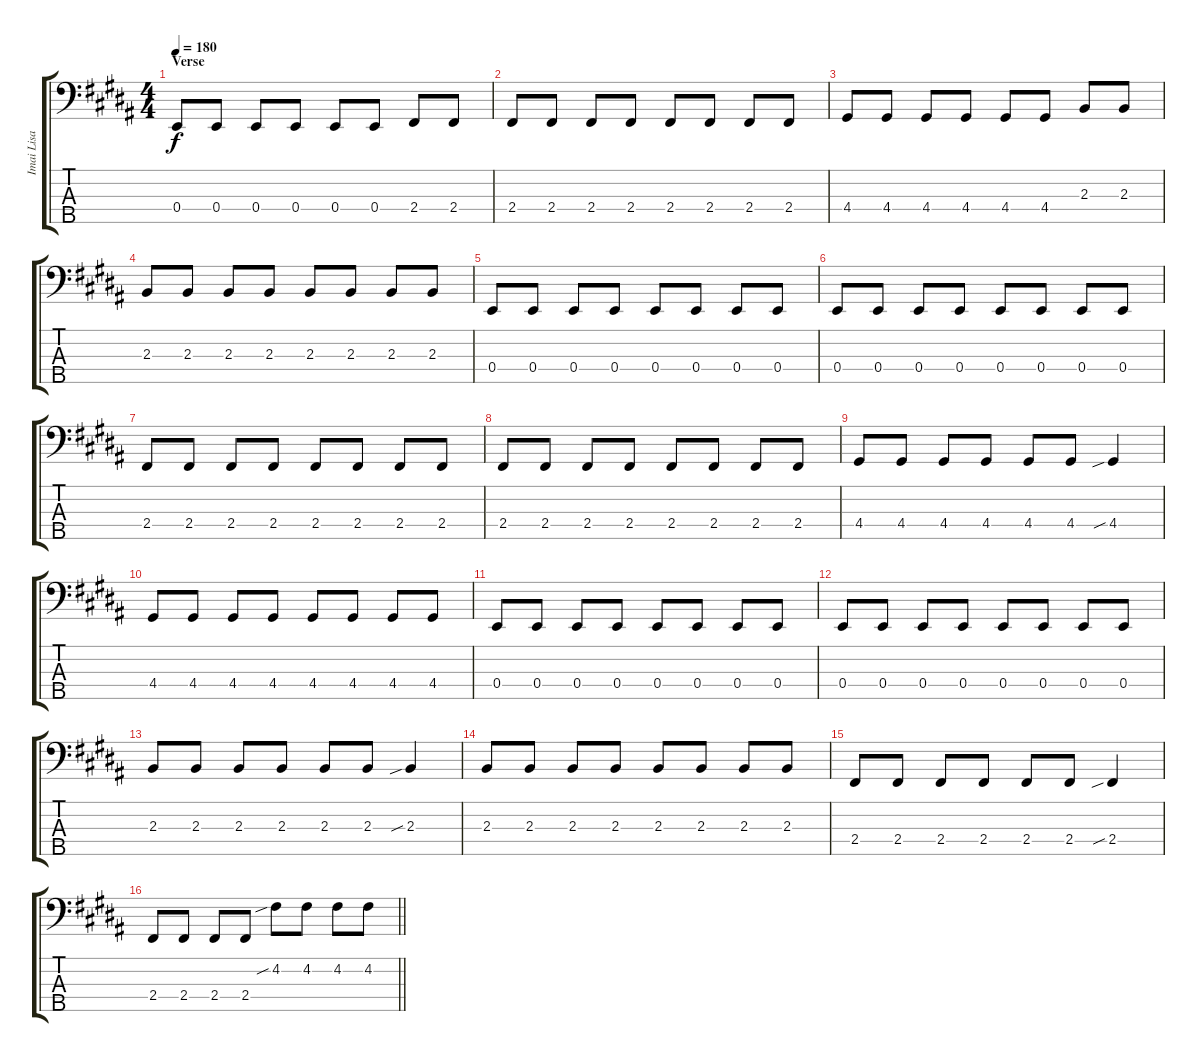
\track ("Imai Lisa" "Imai Lisa") {instrument electricbasspick}
\staff {score tabs}
\tuning (G2 D2 A1 E1 B0) {hide}
\ts (4 4)
\section ("" "Verse")
\tempo 180
\clef f4
\ks b
0.4.8{dy f} 0.4.8 0.4.8 0.4.8 0.4.8 0.4.8 2.4.8 2.4.8 |
2.4.8 2.4.8 2.4.8 2.4.8 2.4.8 2.4.8 2.4.8 2.4.8 |
4.4.8 4.4.8 4.4.8 4.4.8 4.4.8 4.4.8 2.3.8 2.3.8 |
2.3.8 2.3.8 2.3.8 2.3.8 2.3.8 2.3.8 2.3.8 2.3.8 |
0.4.8 0.4.8 0.4.8 0.4.8 0.4.8 0.4.8 0.4.8 0.4.8 |
0.4.8 0.4.8 0.4.8 0.4.8 0.4.8 0.4.8 0.4.8 0.4.8 |
2.4.8 2.4.8 2.4.8 2.4.8 2.4.8 2.4.8 2.4.8 2.4.8 |
2.4.8 2.4.8 2.4.8 2.4.8 2.4.8 2.4.8 2.4.8 2.4.8 |
4.4.8 4.4.8 4.4.8 4.4.8 4.4.8 4.4.8 4.4{sib}.4 |
4.4.8 4.4.8 4.4.8 4.4.8 4.4.8 4.4.8 4.4.8 4.4.8 |
0.4.8 0.4.8 0.4.8 0.4.8 0.4.8 0.4.8 0.4.8 0.4.8 |
0.4.8 0.4.8 0.4.8 0.4.8 0.4.8 0.4.8 0.4.8 0.4.8 |
2.3.8 2.3.8 2.3.8 2.3.8 2.3.8 2.3.8 2.3{sib}.4 |
2.3.8 2.3.8 2.3.8 2.3.8 2.3.8 2.3.8 2.3.8 2.3.8 |
2.4.8 2.4.8 2.4.8 2.4.8 2.4.8 2.4.8 2.4{sib}.4 |
\barLineRight lightlight
2.4.8 2.4.8 2.4.8 2.4.8 4.2{sib}.8 4.2.8 4.2.8 4.2.8
